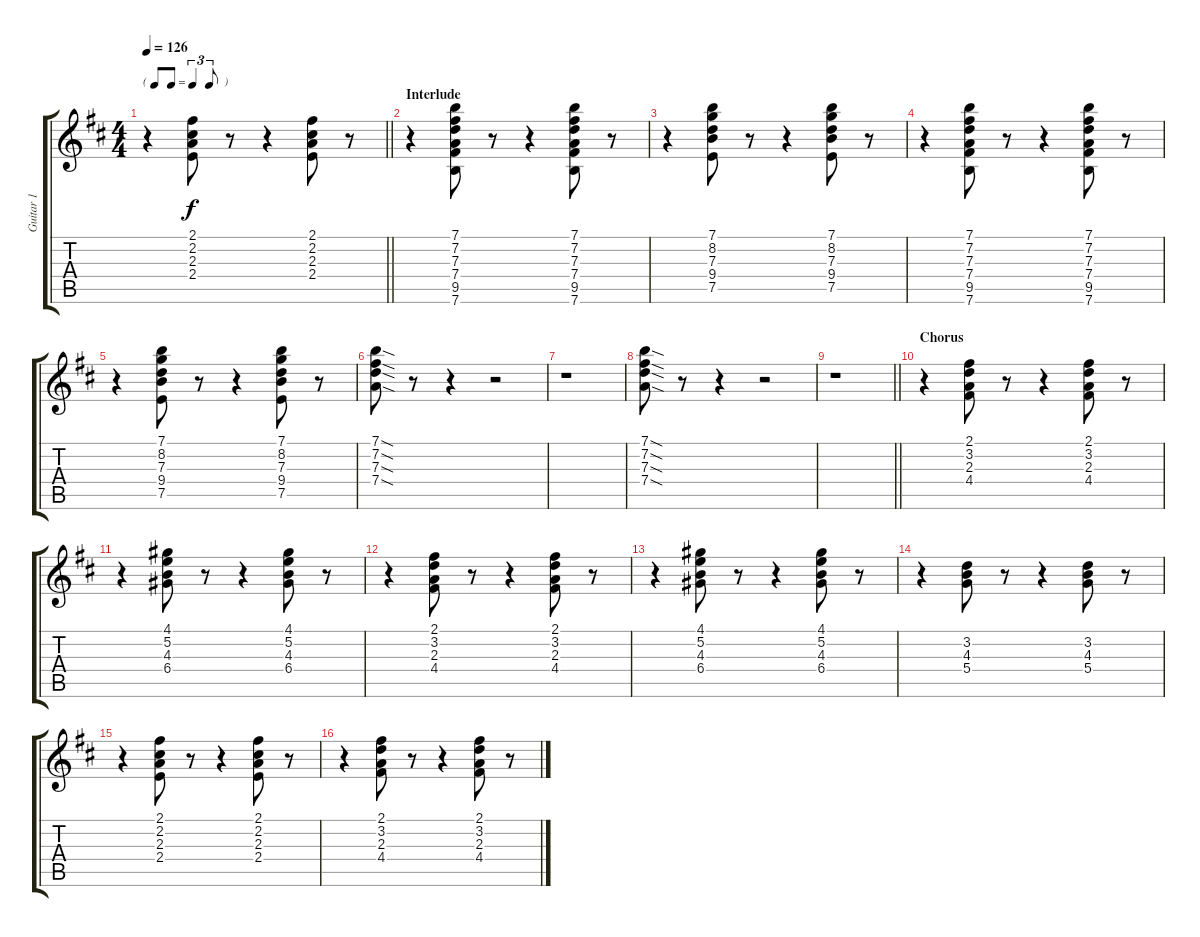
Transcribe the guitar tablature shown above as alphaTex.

\track ("Guitar 1" "Guitar 1") {instrument electricguitarclean}
\staff {score tabs}
\tuning (E4 B3 G3 D3 A2 E2) {hide}
\ts (4 4)
\tf triplet8th
\tempo 126
\clef g2
\barLineRight lightlight
\ks d
r.4{dy f} (2.1 2.2 2.3 2.4).8 r.8 r.4 (2.1 2.2 2.3 2.4).8 r.8 |
\section ("" "Interlude")
r.4 (7.1 7.2 7.3 7.4 9.5 7.6).8 r.8 r.4 (7.1 7.2 7.3 7.4 9.5 7.6).8 r.8 |
r.4 (7.1 8.2 7.3 9.4 7.5).8 r.8 r.4 (7.1 8.2 7.3 9.4 7.5).8 r.8 |
r.4 (7.1 7.2 7.3 7.4 9.5 7.6).8 r.8 r.4 (7.1 7.2 7.3 7.4 9.5 7.6).8 r.8 |
r.4 (7.1 8.2 7.3 9.4 7.5).8 r.8 r.4 (7.1 8.2 7.3 9.4 7.5).8 r.8 |
(7.1{sod} 7.2{sod} 7.3{sod} 7.4{sod}).8 r.8 r.4 r.2 |
r.1 |
(7.1{sod} 7.2{sod} 7.3{sod} 7.4{sod}).8 r.8 r.4 r.2 |
\barLineRight lightlight
r.1 |
\section ("" "Chorus")
r.4 (2.1 3.2 2.3 4.4).8 r.8 r.4 (2.1 3.2 2.3 4.4).8 r.8 |
r.4 (4.1 5.2 4.3 6.4).8 r.8 r.4 (4.1 5.2 4.3 6.4).8 r.8 |
r.4 (2.1 3.2 2.3 4.4).8 r.8 r.4 (2.1 3.2 2.3 4.4).8 r.8 |
r.4 (4.1 5.2 4.3 6.4).8 r.8 r.4 (4.1 5.2 4.3 6.4).8 r.8 |
r.4 (3.2 4.3 5.4).8 r.8 r.4 (3.2 4.3 5.4).8 r.8 |
r.4 (2.1 2.2 2.3 2.4).8 r.8 r.4 (2.1 2.2 2.3 2.4).8 r.8 |
r.4 (2.1 3.2 2.3 4.4).8 r.8 r.4 (2.1 3.2 2.3 4.4).8 r.8
